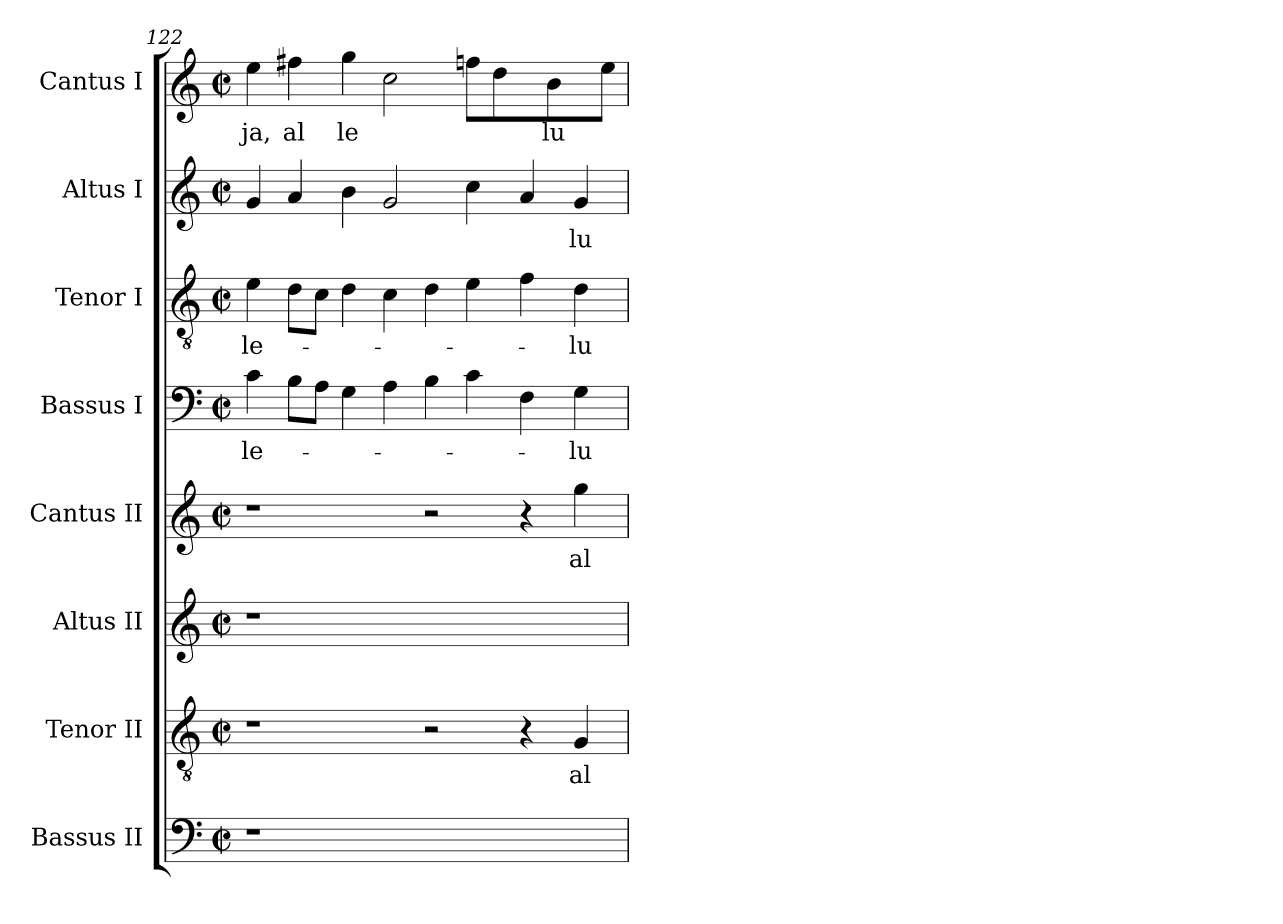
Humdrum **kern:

**kern	**kern	**text	**kern	**kern	**text	**kern	**text	**kern	**text	**kern	**text	**kern	**text
*part8	*part7	*part7	*part6	*part5	*part5	*part4	*part4	*part3	*part3	*part2	*part2	*part1	*part1
*staff8	*staff7	*staff7	*staff6	*staff5	*staff5	*staff4	*staff4	*staff3	*staff3	*staff2	*staff2	*staff1	*staff1
*I"Bassus II	*I"Tenor II	*	*I"Altus II	*I"Cantus II	*	*I"Bassus I	*	*I"Tenor I	*	*I"Altus I	*	*I"Cantus I	*
*clefF4	*clefGv2	*	*clefG2	*clefG2	*	*clefF4	*	*clefGv2	*	*clefG2	*	*clefG2	*
*M2/2	*M2/2	*	*M2/2	*M2/2	*	*M2/2	*	*M2/2	*	*M2/2	*	*M2/2	*
*met(c|)	*met(c|)	*	*met(c|)	*met(c|)	*	*met(c|)	*	*met(c|)	*	*met(c|)	*	*met(c|)	*
=122	=122	=122	=122	=122	=122	=122	=122	=122	=122	=122	=122	=122	=122
!	!	!	!	!	!	!	!LO:LY:b:cj	!	!LO:LY:b:cj	!	!	!	!LO:LY:b:cj
1r	1r	.	1r	1r	.	4c\	-le-	4e\	-le-	4g/	.	4ee\	ja,
!	!	!	!	!	!	!	!	!	!	!	!	!	!LO:LY:b:cj
.	.	.	.	.	.	8B\L	.	8d\L	.	4a/	.	4ff#X\	al
.	.	.	.	.	.	8A\J	.	8c\J	.	.	.	.	.
!	!	!	!	!	!	!	!	!	!	!	!	!	!LO:LY:b:cj
.	.	.	.	.	.	4G\	.	4d\	.	4b\	.	4gg\	le
.	.	.	.	.	.	4A\	.	4c\	.	2g/	.	2cc\	.
1ryy	2r	.	1ryy	2r	.	4B\	.	4d\	.	.	.	.	.
.	.	.	.	.	.	4c\	.	4e\	.	4cc\	.	8ffn\L	.
.	.	.	.	.	.	.	.	.	.	.	.	4dd\	.
.	4r	.	.	4r	.	4F\	.	4f\	.	4a/	.	.	.
!	!	!	!	!	!	!	!	!	!	!	!	!	!LO:LY:b:cj
.	.	.	.	.	.	.	.	.	.	.	.	4b\	lu
!	!	!LO:LY:b:cj	!	!	!LO:LY:b:cj	!	!LO:LY:b:cj	!	!LO:LY:b:cj	!	!LO:LY:b:cj	!	!
.	4G/	al-	.	4gg\	al	4G\	-lu-	4d\	-lu-	4g/	lu	.	.
.	.	.	.	.	.	.	.	.	.	.	.	8ee\J	.
=	=	=	=	=	=	=	=	=	=	=	=	=	=
*-	*-	*-	*-	*-	*-	*-	*-	*-	*-	*-	*-	*-	*-
